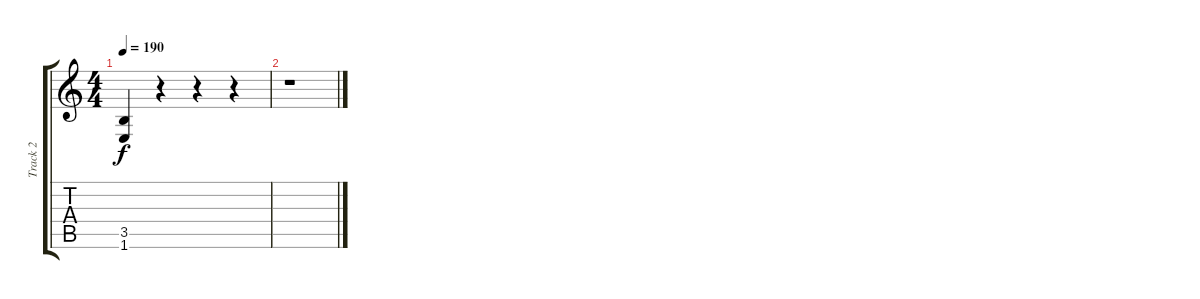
\track ("Track 2" "Track 2") {instrument distortionguitar}
\staff {score tabs}
\tuning (Eb4 Bb3 Gb3 Db3 Ab2 Eb2) {hide}
\ts (4 4)
\tempo 190
\clef g2
\ks c
(3.5 1.6).4{dy f} r.4 r.4 r.4 |
r.1
